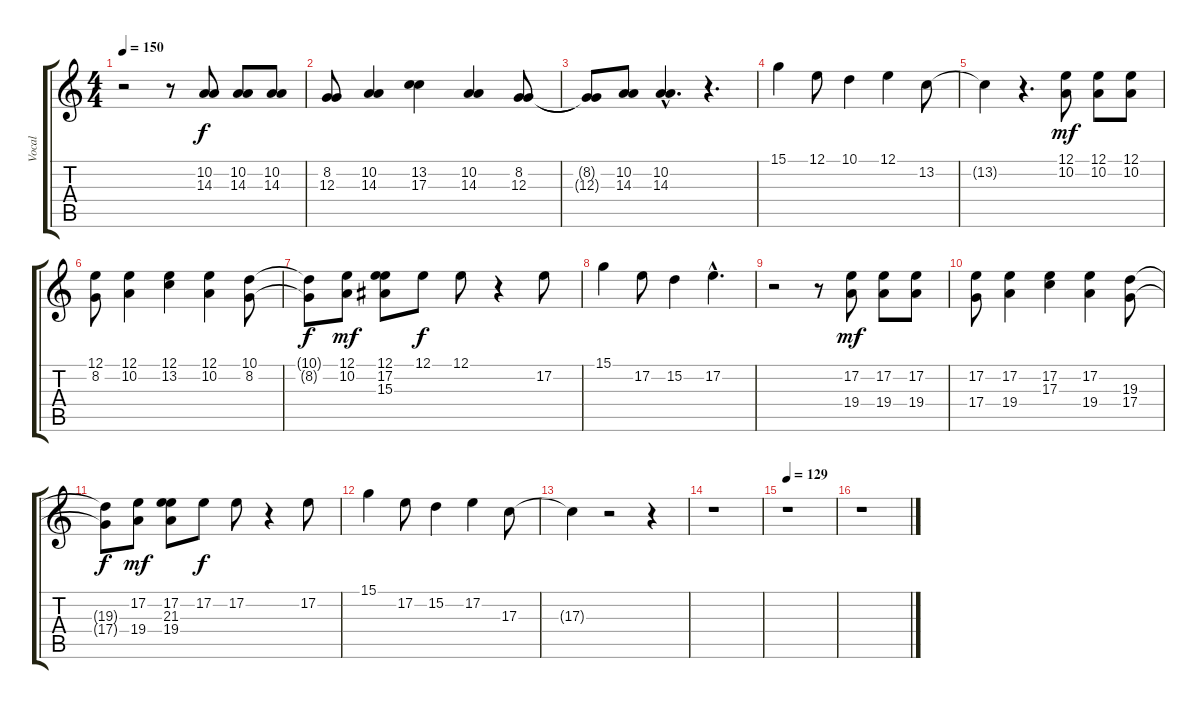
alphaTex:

\track ("Vocal" "Vocal") {instrument flute}
\staff {score tabs}
\tuning (E4 B3 G3 D3 A2 E2) {hide}
\ts (4 4)
\tempo 150
\clef g2
\ks c
r.2{dy f} r.8 (10.2 14.3).8 (10.2 14.3).8 (10.2 14.3).8 |
(8.2 12.3).8 (10.2 14.3).4 (13.2 17.3).4 (10.2 14.3).4 (8.2 12.3).8 |
(8.2{t} 12.3{t}).8 (10.2 14.3).8 (10.2{hac} 14.3{hac}).4{d} r.4{d} |
15.1.4 12.1.8 10.1.4 12.1.4 13.2.8 |
13.2{t}.4 r.4{d} (12.1 10.2).8{dy mf} (12.1 10.2).8 (12.1 10.2).8 |
(12.1 8.2).8 (12.1 10.2).4 (12.1 13.2).4 (12.1 10.2).4 (10.1 8.2).8 |
(10.1{t} 8.2{t}).8{dy f} (12.1 10.2).8{dy mf} (12.1 17.2 15.3).8 12.1.8{dy f} 12.1.8 r.4 17.2.8 |
15.1.4 17.2.8 15.2.4 17.2{hac}.4{d} |
r.2 r.8 (17.2 19.4).8{dy mf} (17.2 19.4).8 (17.2 19.4).8 |
(17.2 17.4).8 (17.2 19.4).4 (17.2 17.3).4 (17.2 19.4).4 (19.3 17.4).8 |
(19.3{t} 17.4{t}).8{dy f} (17.2 19.4).8{dy mf} (17.2 21.3 19.4).8 17.2.8{dy f} 17.2.8 r.4 17.2.8 |
15.1.4 17.2.8 15.2.4 17.2.4 17.3.8 |
17.3{t}.4 r.2 r.4 |
r.1 |
\tempo 129
r.1 |
r.1
